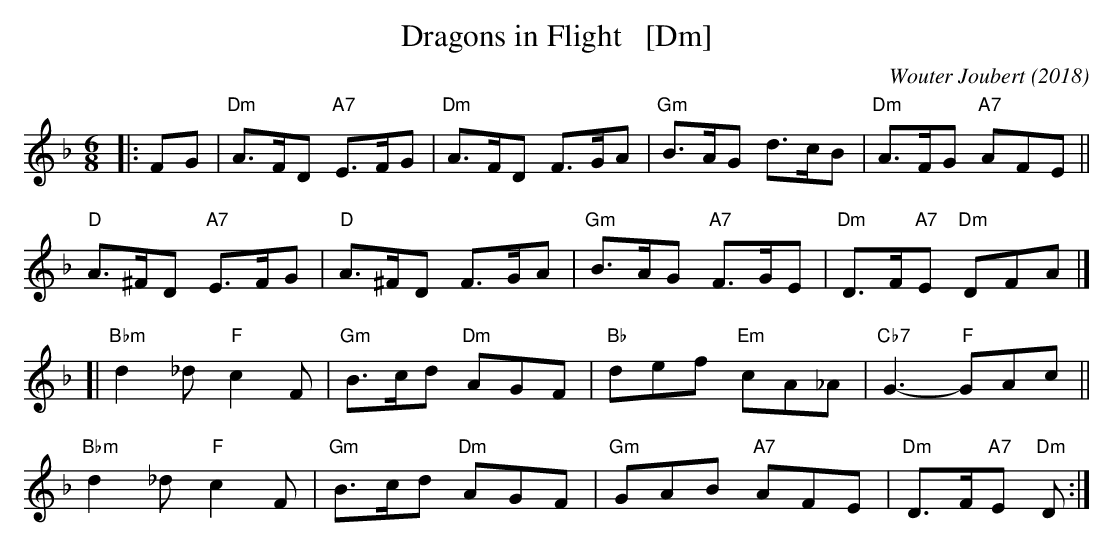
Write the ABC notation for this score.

X:1
T: Dragons in Flight   [Dm]
C: Wouter Joubert (2018)
M: 6/8
L: 1/8
K: Dm
|: FG |\
"Dm"A>FD "A7"E>FG | "Dm"A>FD F>GA | "Gm"B>AG d>cB | "Dm"A>FG "A7"AFE ||
"D"A>^FD "A7"E>FG | "D"A>^FD F>GA | "Gm"B>AG "A7"F>GE | "Dm"D>F"A7"E "Dm"DFA |]
[|\
"Bbm"d2_d "F"c2F | "Gm"B>cd "Dm"AGF | "Bb"def "Em"cA_A | "Cb7"G3- "F"GAc ||
"Bbm"d2_d "F"c2F | "Gm"B>cd "Dm"AGF | "Gm"GAB "A7"AFE | "Dm"D>F"A7"E "Dm"D :|
